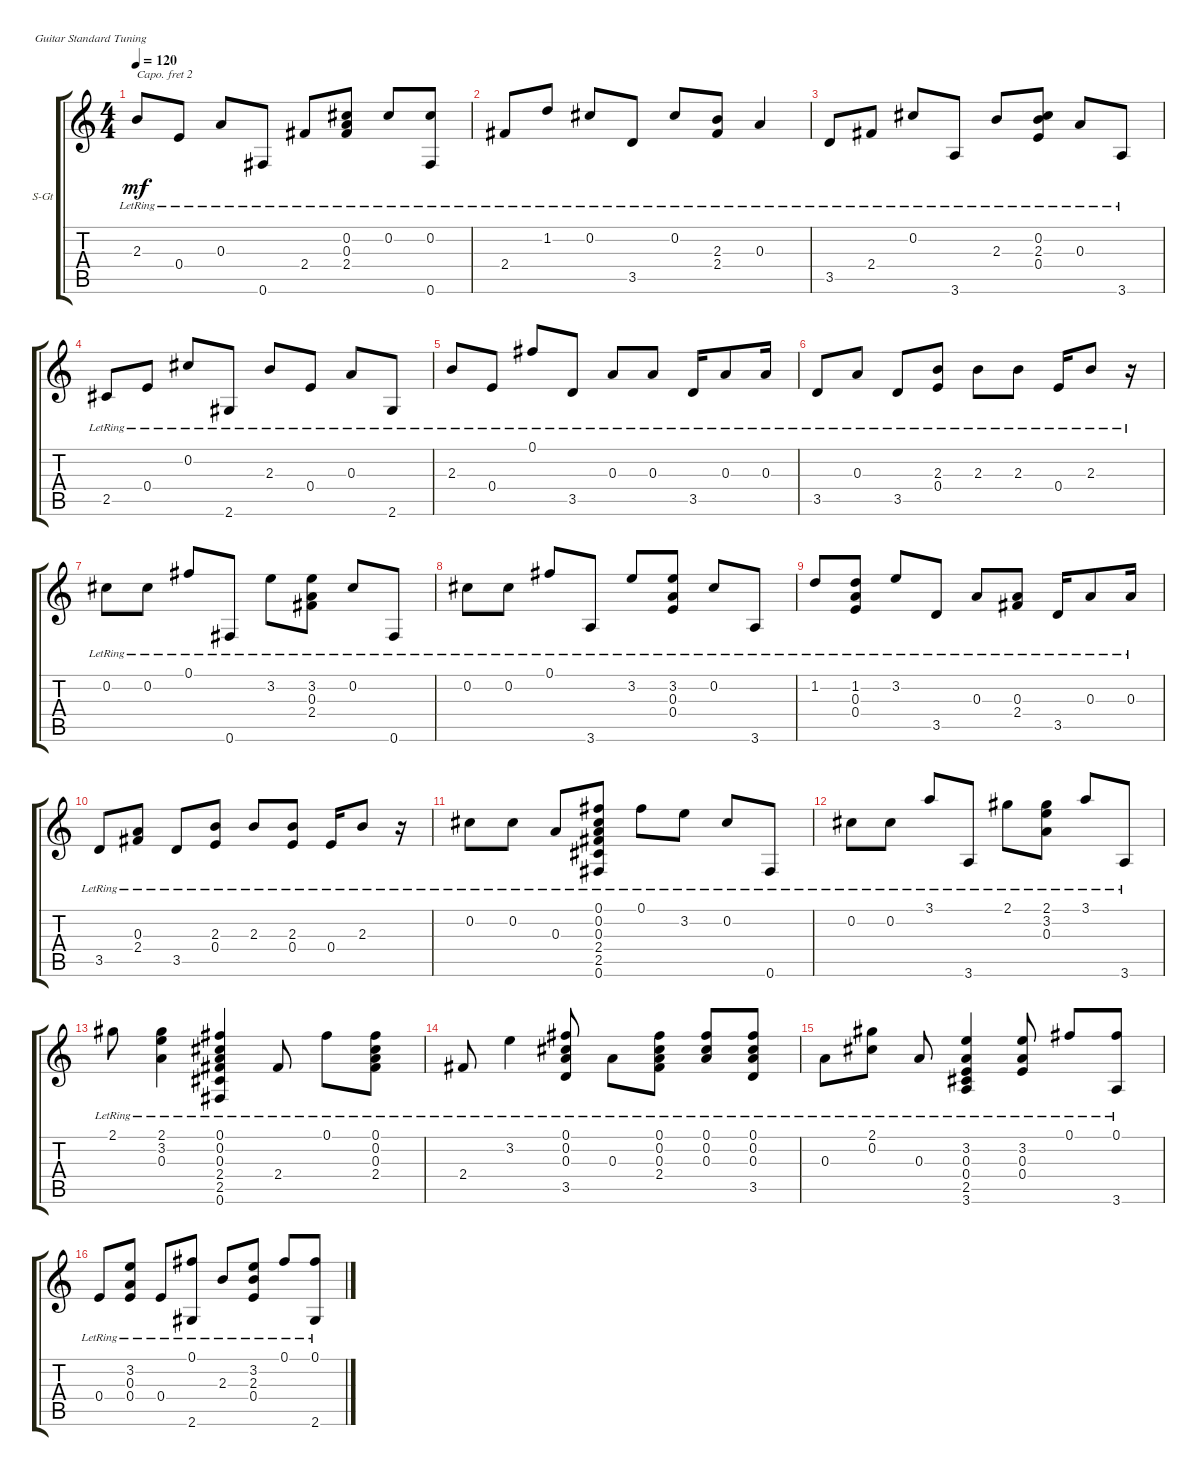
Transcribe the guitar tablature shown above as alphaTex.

\defaultSystemsLayout 4
\bracketExtendMode groupsimilarinstruments
\firstSystemTrackNameOrientation horizontal
\otherSystemsTrackNameOrientation horizontal
\track ("Steel Guitar" "S-Gt") {instrument acousticguitarsteel}
\staff {score tabs}
\capo 2
\tuning (E4 B3 G3 D3 A2 E2)
\ts (4 4)
\tempo 120
\clef g2
\ks c
2.3{lr}.8{dy mf} 0.4{lr}.8 0.3{lr}.8 0.6{lr}.8 2.4{lr}.8 (2.4{lr} 0.3{lr} 0.2{lr}).8 0.2{lr}.8 (0.2{lr} 0.6{lr}).8 |
2.4{lr}.8 1.2{lr}.8 0.2{lr}.8 3.5{lr}.8 0.2{lr}.8 (2.4{lr} 2.3{lr}).8 0.3{lr}.4 |
3.5{lr}.8 2.4{lr}.8 0.2{lr}.8 3.6{lr}.8 2.3{lr}.8 (0.4{lr} 2.3{lr} 0.2{lr}).8 0.3{lr}.8 3.6{lr}.8 |
2.5{lr}.8 0.4{lr}.8 0.2{lr}.8 2.6{lr}.8 2.3{lr}.8 0.4{lr}.8 0.3{lr}.8 2.6{lr}.8 |
2.3{lr}.8 0.4{lr}.8 0.1{lr}.8 3.5{lr}.8 0.3{lr}.8 0.3{lr}.8 3.5{lr}.16 0.3{lr}.8 0.3{lr}.16 |
3.5{lr}.8 0.3{lr}.8 3.5{lr}.8 (0.4{lr} 2.3{lr}).8 2.3{lr}.8 2.3{lr}.8 0.4{lr}.16 2.3{lr}.8 r.16 |
0.2{lr}.8 0.2{lr}.8 0.1{lr}.8 0.6{lr}.8 3.2{lr}.8 (3.2{lr} 2.4{lr} 0.3{lr}).8 0.2{lr}.8 0.6{lr}.8 |
0.2{lr}.8 0.2{lr}.8 0.1{lr}.8 3.6{lr}.8 3.2{lr}.8 (3.2{lr} 0.3{lr} 0.4{lr}).8 0.2{lr}.8 3.6{lr}.8 |
1.2{lr}.8 (1.2{lr} 0.3{lr} 0.4{lr}).8 3.2{lr}.8 3.5{lr}.8 0.3{lr}.8 (0.3{lr} 2.4{lr}).8 3.5{lr}.16 0.3{lr}.8 0.3{lr}.16 |
3.5{lr}.8 (0.3{lr} 2.4{lr}).8 3.5{lr}.8 (0.4{lr} 2.3{lr}).8 2.3{lr}.8 (2.3{lr} 0.4{lr}).8 0.4{lr}.16 2.3{lr}.8 r.16 |
0.2{lr}.8 0.2{lr}.8 0.3{lr}.8 (0.1{lr} 0.6{lr} 0.2{lr} 0.3{lr} 2.5{lr} 2.4{lr}).8 0.1{lr}.8 3.2{lr}.8 0.2{lr}.8 0.6{lr}.8 |
0.2{lr}.8 0.2{lr}.8 3.1{lr}.8 3.6{lr}.8 2.1{lr}.8 (2.1{lr} 3.2{lr} 0.3{lr}).8 3.1{lr}.8 3.6{lr}.8 |
2.1{lr}.8 (2.1{lr} 3.2{lr} 0.3{lr}).4 (2.5{lr} 2.4{lr} 0.3{lr} 0.2{lr} 0.1{lr} 0.6{lr}).4 2.4{lr}.8 0.1{lr}.8 (0.1{lr} 2.4{lr} 0.3{lr} 0.2{lr}).8 |
2.4{lr}.8 3.2{lr}.4 (3.5{lr} 0.1{lr} 0.2{lr} 0.3{lr}).8 0.3{lr}.8 (2.4{lr} 0.3{lr} 0.2{lr} 0.1{lr}).8 (0.1{lr} 0.2{lr} 0.3{lr}).8 (3.5{lr} 0.3{lr} 0.1{lr} 0.2{lr}).8 |
0.3{lr}.8 (2.1{lr} 0.2{lr}).8 0.3{lr}.8 (3.6{lr} 2.5{lr} 0.4{lr} 0.3{lr} 3.2{lr}).4 (0.4{lr} 0.3{lr} 3.2{lr}).8 0.1{lr}.8 (0.1{lr} 3.6{lr}).8 |
0.4{lr}.8 (0.4{lr} 0.3{lr} 3.2{lr}).8 0.4{lr}.8 (2.6{lr} 0.1{lr}).8 2.3{lr}.8 (0.4{lr} 2.3{lr} 3.2{lr}).8 0.1{lr}.8 (0.1{lr} 2.6{lr}).8
